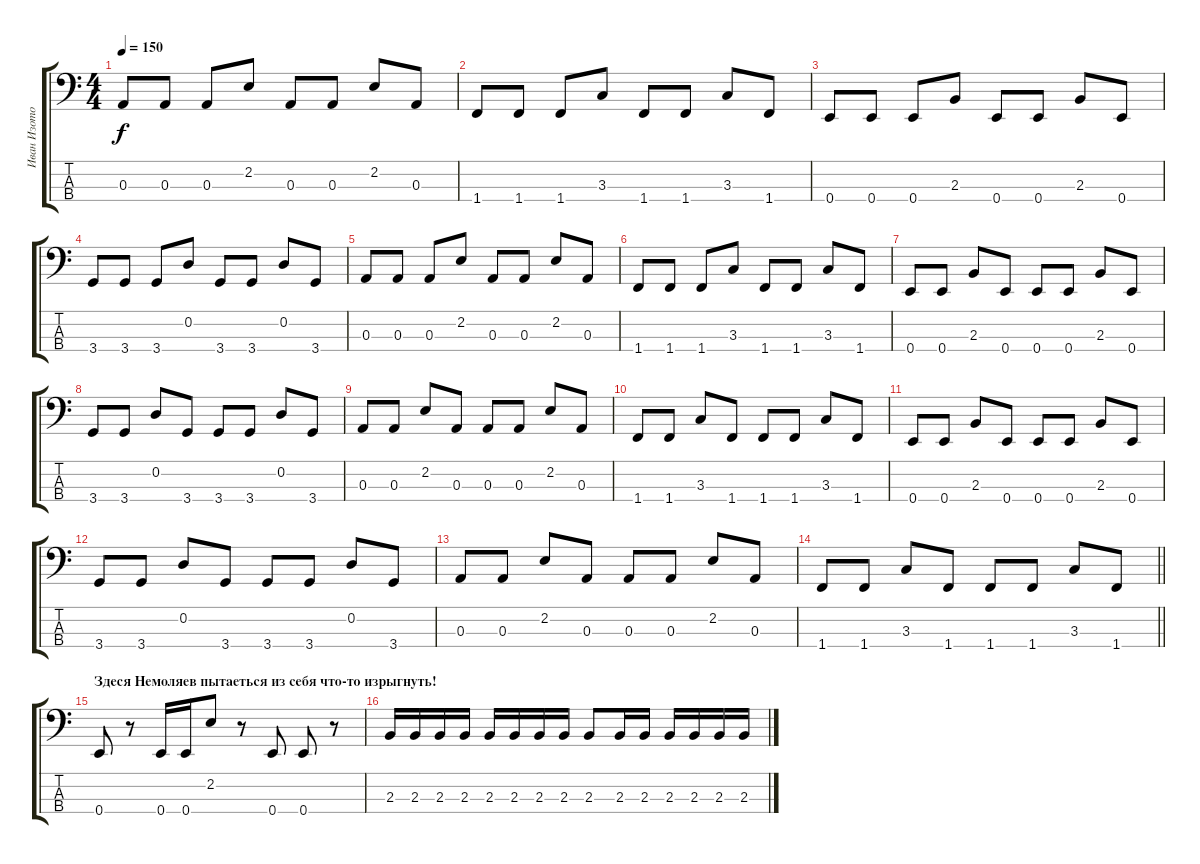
\track ("Иван Изотов" "Иван Изото") {instrument electricbasspick}
\staff {score tabs}
\tuning (G2 D2 A1 E1) {hide}
\ts (4 4)
\tempo 150
\clef f4
\ks c
0.3.8{dy f} 0.3.8 0.3.8 2.2.8 0.3.8 0.3.8 2.2.8 0.3.8 |
1.4.8 1.4.8 1.4.8 3.3.8 1.4.8 1.4.8 3.3.8 1.4.8 |
0.4.8 0.4.8 0.4.8 2.3.8 0.4.8 0.4.8 2.3.8 0.4.8 |
3.4.8 3.4.8 3.4.8 0.2.8 3.4.8 3.4.8 0.2.8 3.4.8 |
0.3.8 0.3.8 0.3.8 2.2.8 0.3.8 0.3.8 2.2.8 0.3.8 |
1.4.8 1.4.8 1.4.8 3.3.8 1.4.8 1.4.8 3.3.8 1.4.8 |
0.4.8 0.4.8 2.3.8 0.4.8 0.4.8 0.4.8 2.3.8 0.4.8 |
3.4.8 3.4.8 0.2.8 3.4.8 3.4.8 3.4.8 0.2.8 3.4.8 |
0.3.8 0.3.8 2.2.8 0.3.8 0.3.8 0.3.8 2.2.8 0.3.8 |
1.4.8 1.4.8 3.3.8 1.4.8 1.4.8 1.4.8 3.3.8 1.4.8 |
0.4.8 0.4.8 2.3.8 0.4.8 0.4.8 0.4.8 2.3.8 0.4.8 |
3.4.8 3.4.8 0.2.8 3.4.8 3.4.8 3.4.8 0.2.8 3.4.8 |
0.3.8 0.3.8 2.2.8 0.3.8 0.3.8 0.3.8 2.2.8 0.3.8 |
\barLineRight lightlight
1.4.8 1.4.8 3.3.8 1.4.8 1.4.8 1.4.8 3.3.8 1.4.8 |
\section ("" "Здеся Немоляев пытаеться из себя что-то изрыгнуть!")
0.4.8{instrument slapbass1} r.8 0.4.16 0.4.16 2.2.8 r.8 0.4.8 0.4.8 r.8 |
2.3.16{volume 13 instrument electricbasspick} 2.3.16 2.3.16 2.3.16 2.3.16 2.3.16 2.3.16 2.3.16 2.3.8 2.3.16 2.3.16 2.3.16 2.3.16 2.3.16 2.3.16
